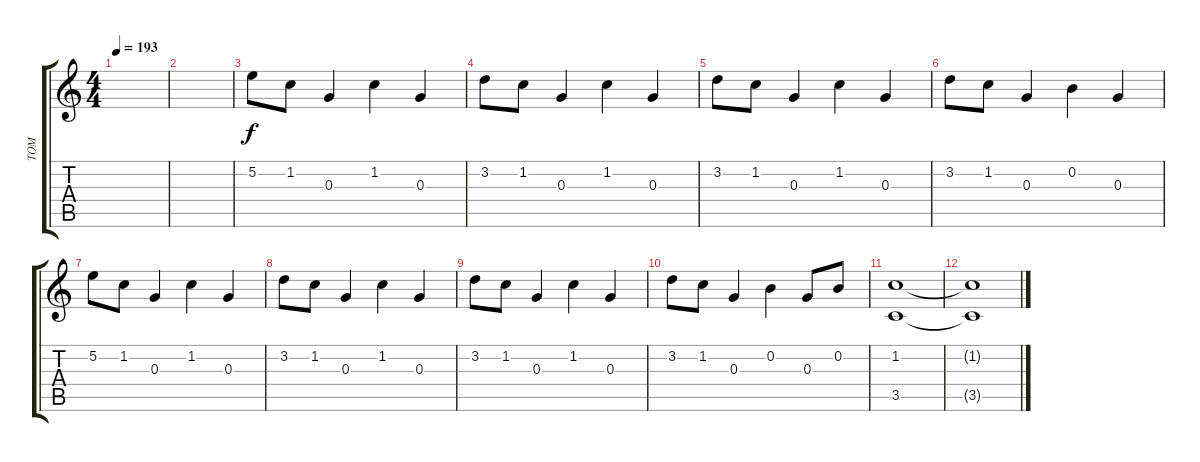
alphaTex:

\track ("TOM" "TOM") {instrument distortionguitar}
\staff {score tabs}
\tuning (E4 B3 G3 D3 A2 E2) {hide}
\ts (4 4)
\tempo 193
\clef g2
\ks c
|
|
5.2.8 1.2.8 0.3.4 1.2.4 0.3.4 |
3.2.8 1.2.8 0.3.4 1.2.4 0.3.4 |
3.2.8 1.2.8 0.3.4 1.2.4 0.3.4 |
3.2.8 1.2.8 0.3.4 0.2.4 0.3.4 |
5.2.8 1.2.8 0.3.4 1.2.4 0.3.4 |
3.2.8 1.2.8 0.3.4 1.2.4 0.3.4 |
3.2.8 1.2.8 0.3.4 1.2.4 0.3.4 |
3.2.8 1.2.8 0.3.4 0.2.4 0.3.8 0.2.8 |
(1.2 3.5).1 |
(1.2{t} 3.5{t}).1
